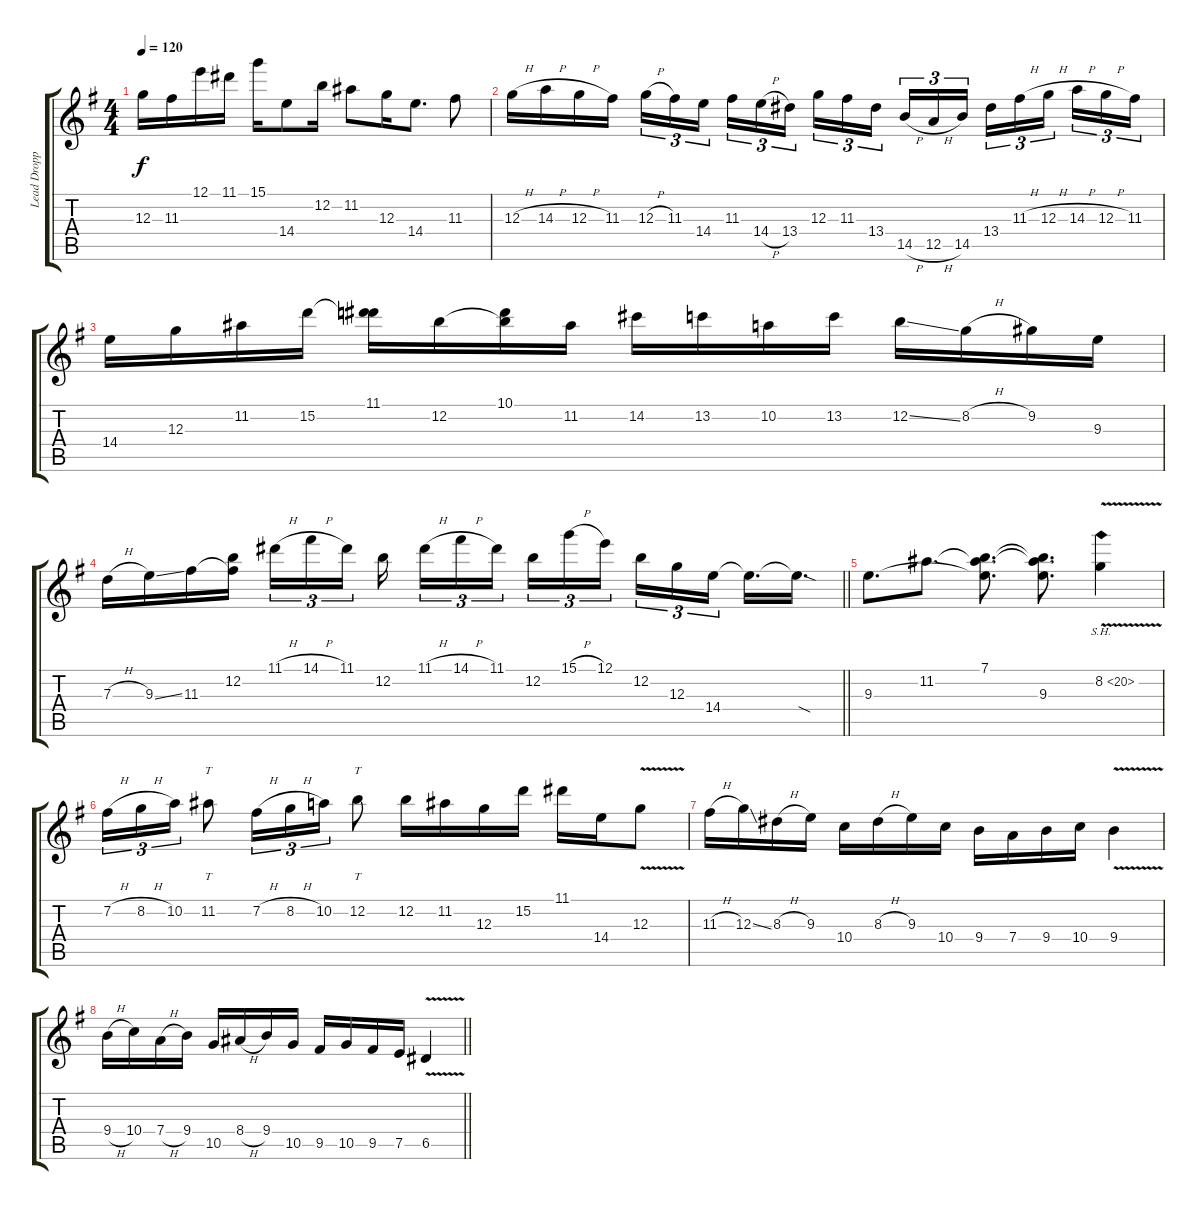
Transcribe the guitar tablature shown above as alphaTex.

\track ("Lead Dropped D " "Lead Dropp") {instrument distortionguitar}
\staff {score tabs}
\tuning (E4 B3 G3 D3 A2 D2) {hide}
\ts (4 4)
\tempo 120
\clef g2
\ks eminor
12.3.16{dy f} 11.3.16 12.1.16 11.1.16 15.1.16 14.4.8 12.2.16 11.2.8 12.3.16 14.4.8{d} 11.3.8 |
12.3{h}.16 14.3{h}.16 12.3{h}.16 11.3.16 12.3{h}.16{tu (3 2)} 11.3.16{tu (3 2)} 14.4.16{tu (3 2) beam splitsecondary} 11.3.16{tu (3 2)} 14.4{h}.16{tu (3 2)} 13.4.16{tu (3 2)} 12.3.16{tu (3 2)} 11.3.16{tu (3 2)} 13.4.16{tu (3 2) beam splitsecondary} 14.5{h}.16{tu (3 2)} 12.5{h}.16{tu (3 2)} 14.5.16{tu (3 2)} 13.4.16{tu (3 2)} 11.3{h}.16{tu (3 2)} 12.3{h}.16{tu (3 2) beam splitsecondary} 14.3{h}.16{tu (3 2)} 12.3{h}.16{tu (3 2)} 11.3.16{tu (3 2)} |
14.4.16 12.3.16 11.2.16 15.2.16 (11.1 15.2{t}).16 12.2.16 (10.1 12.2{t}).16 11.2.16 14.2.16 13.2.16 10.2.16 13.2.16 12.2{ss}.16 8.2{h}.16 9.2.16 9.3.16 |
\barLineRight lightlight
7.3{h}.16 9.3{ss}.16 11.3.16 (12.2 11.3{t}).16 11.1{h}.16{tu (3 2)} 14.1{h}.16{tu (3 2)} 11.1.16{tu (3 2) beam splitsecondary} 12.2.16{beam splitsecondary} 11.1{h}.16{tu (3 2)} 14.1{h}.16{tu (3 2)} 11.1.16{tu (3 2) beam splitsecondary} 12.2.16{tu (3 2)} 15.1{h}.16{tu (3 2)} 12.1.16{tu (3 2) beam splitsecondary} 12.2.16{tu (3 2)} 12.3.16{tu (3 2)} 14.4.16{tu (3 2) beam splitsecondary} 14.4{t}.16{d} 14.4{sod t}.16{d} |
\section ("" "")
9.3.8{d} 11.2.8{d} (7.1 11.2{t} 9.3{t}).8{d} (7.1{t} 11.2{t} 9.3).8{d} 8.2{sh 12 v}.4 |
7.2{h}.16{tu (3 2)} 8.2{h}.16{tu (3 2)} 10.2.16{tu (3 2)} 11.2.8{tt} 7.2{h}.16{tu (3 2)} 8.2{h}.16{tu (3 2)} 10.2.16{tu (3 2)} 12.2.8{tt} 12.2.16 11.2.16 12.3.16 15.2.16 11.1.16 14.4.16 12.3{v}.8 |
11.3{h}.16 12.3{ss}.16 8.3{h}.16 9.3.16 10.4.16 8.3{h}.16 9.3.16 10.4.16 9.4.16 7.4.16 9.4.16 10.4.16 9.4{v}.4 |
\barLineRight lightlight
9.4{h}.16 10.4.16 7.4{h}.16 9.4.16 10.5.16 8.4{h}.16 9.4.16 10.5.16 9.5.16 10.5.16 9.5.16 7.5.16 6.5{v}.4
